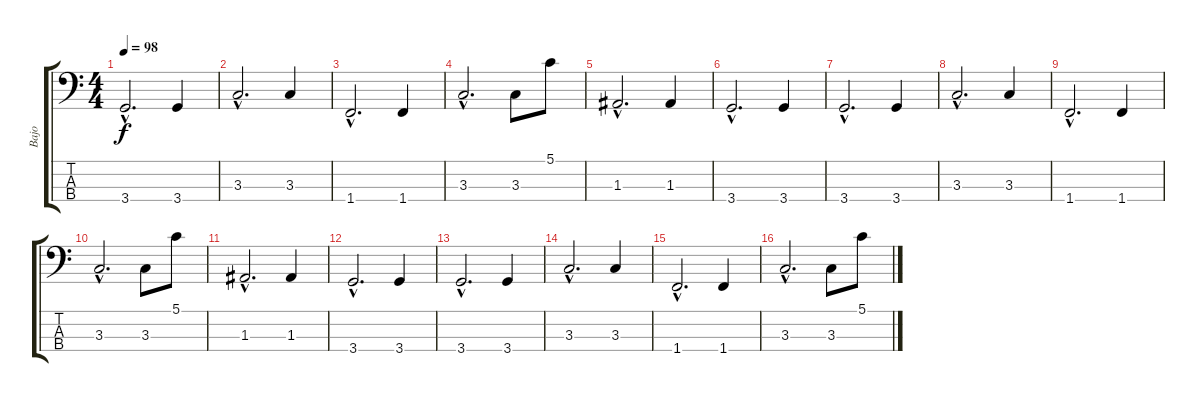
\track ("Bajo" "Bajo") {instrument electricbassfinger}
\staff {score tabs}
\tuning (G2 D2 A1 E1) {hide}
\ts (4 4)
\tempo 98
\clef f4
\ks c
3.4{hac}.2{d dy f} 3.4.4 |
3.3{hac}.2{d} 3.3.4 |
1.4{hac}.2{d} 1.4.4 |
3.3{hac}.2{d} 3.3.8 5.1.8 |
1.3{hac}.2{d} 1.3.4 |
3.4{hac}.2{d} 3.4.4 |
3.4{hac}.2{d} 3.4.4 |
3.3{hac}.2{d} 3.3.4 |
1.4{hac}.2{d} 1.4.4 |
3.3{hac}.2{d} 3.3.8 5.1.8 |
1.3{hac}.2{d} 1.3.4 |
3.4{hac}.2{d} 3.4.4 |
3.4{hac}.2{d} 3.4.4 |
3.3{hac}.2{d} 3.3.4 |
1.4{hac}.2{d} 1.4.4 |
3.3{hac}.2{d} 3.3.8 5.1.8
